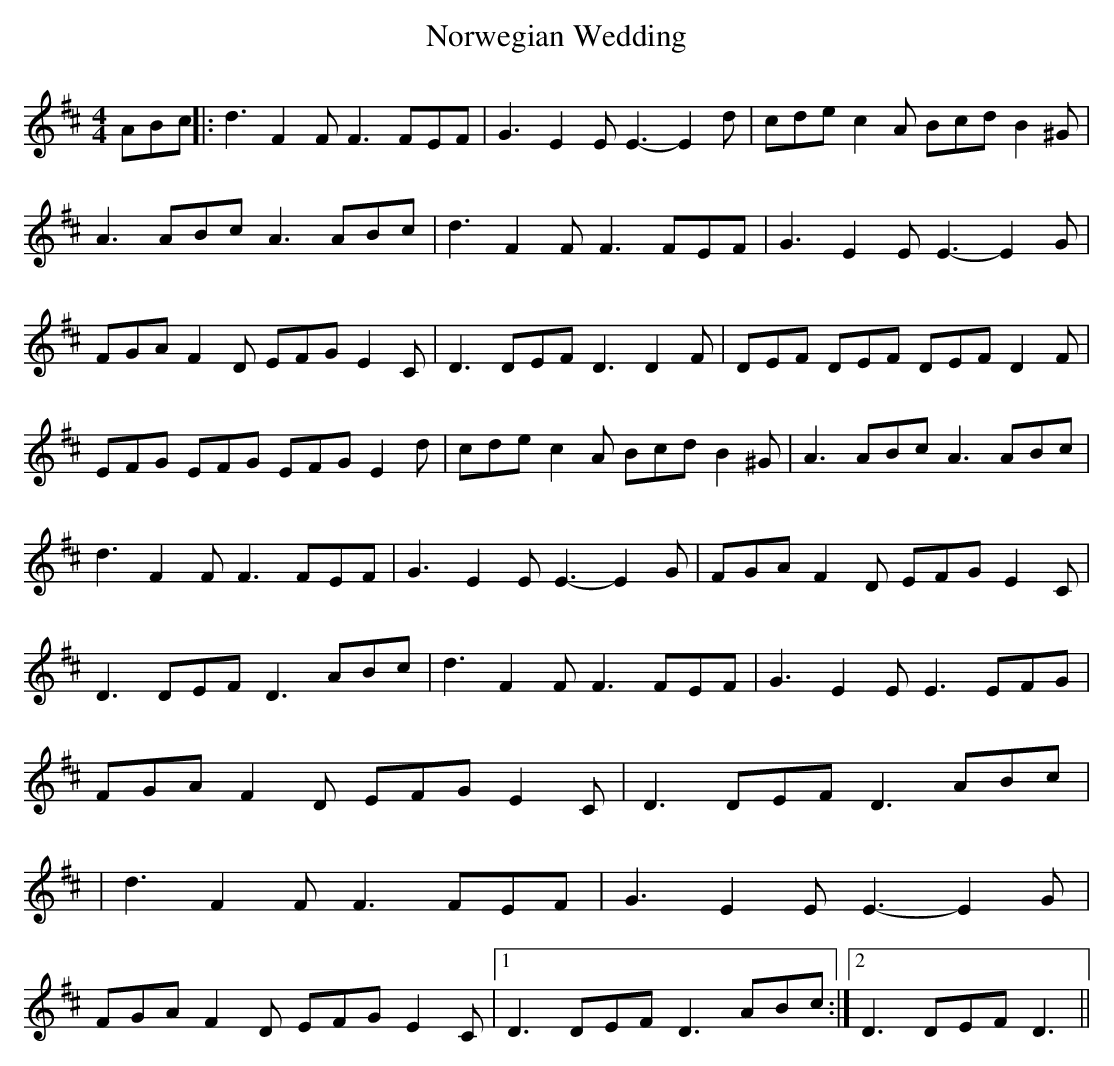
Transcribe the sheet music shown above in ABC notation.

X:1
T: Norwegian Wedding
M: 4/4
L: 1/8
K: Dmaj
ABc ||:d3 F2F F3 FEF |G3 E2E E3- E2d |cde c2A Bcd B2^G|
A3 ABc A3 ABc |d3 F2 F F3 FEF|G3 E2 E E3- E2G|
FGA F2D EFG E2C|D3 DEF D3 D2 F|DEF DEF DEF D2 F|
EFG EFG EFG E2d|cde c2A Bcd B2^G |A3 ABc A3 ABc |
d3 F2F F3 FEF |G3 E2E E3- E2G |FGA F2D EFG E2C|
D3 DEF D3ABc|d3 F2 F F3 FEF|G3 E2 E E3 EFG|
FGA F2D EFG E2C|D3 DEF D3 ABc|
|d3 F2 F F3 FEF|G3 E2 E E3- E2G|
FGA F2D EFG E2C|1 D3 DEF D3 ABc:|2 D3 DEF D3 ||
